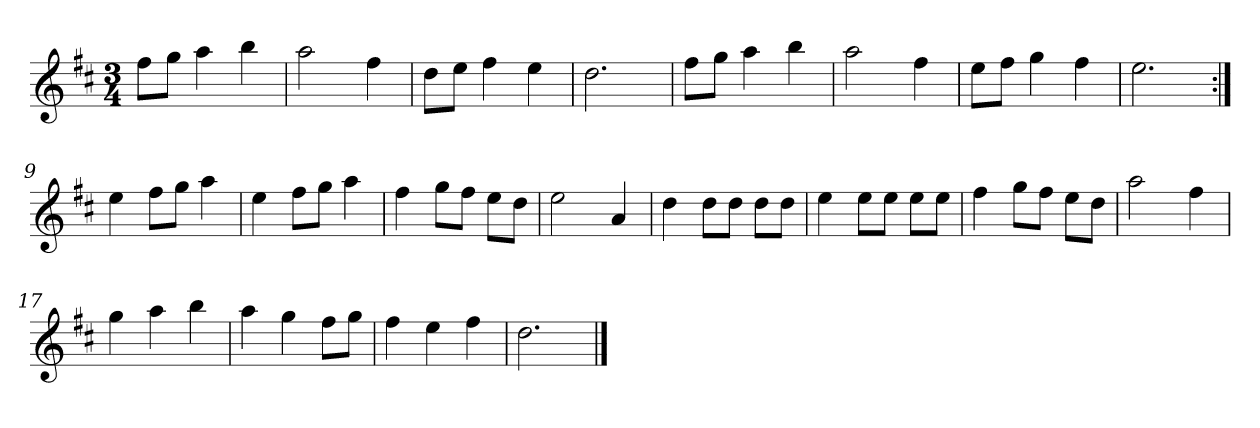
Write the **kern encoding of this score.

**kern
*part1
*staff1
*clefG2
*k[f#c#]
*D:
*M3/4
*MM120
=1
8ff#\L
8gg\J
4aa
4bb
=2
2aa
4ff#
=3
8dd\L
8ee\J
4ff#
4ee
=4
2.dd
=5
8ff#\L
8gg\J
4aa
4bb
=6
2aa
4ff#
=7
8ee\L
8ff#\J
4gg
4ff#
=8
2.ee
=9:|!
4ee
8ff#\L
8gg\J
4aa
=10
4ee
8ff#\L
8gg\J
4aa
=11
4ff#
8gg\L
8ff#\J
8ee\L
8dd\J
=12
2ee
4a
=13
4dd
8dd\L
8dd\J
8dd\L
8dd\J
=14
4ee
8ee\L
8ee\J
8ee\L
8ee\J
=15
4ff#
8gg\L
8ff#\J
8ee\L
8dd\J
=16
2aa
4ff#
=17
4gg
4aa
4bb
=18
4aa
4gg
8ff#\L
8gg\J
=19
4ff#
4ee
4ff#
=20
2.dd
==
*-
